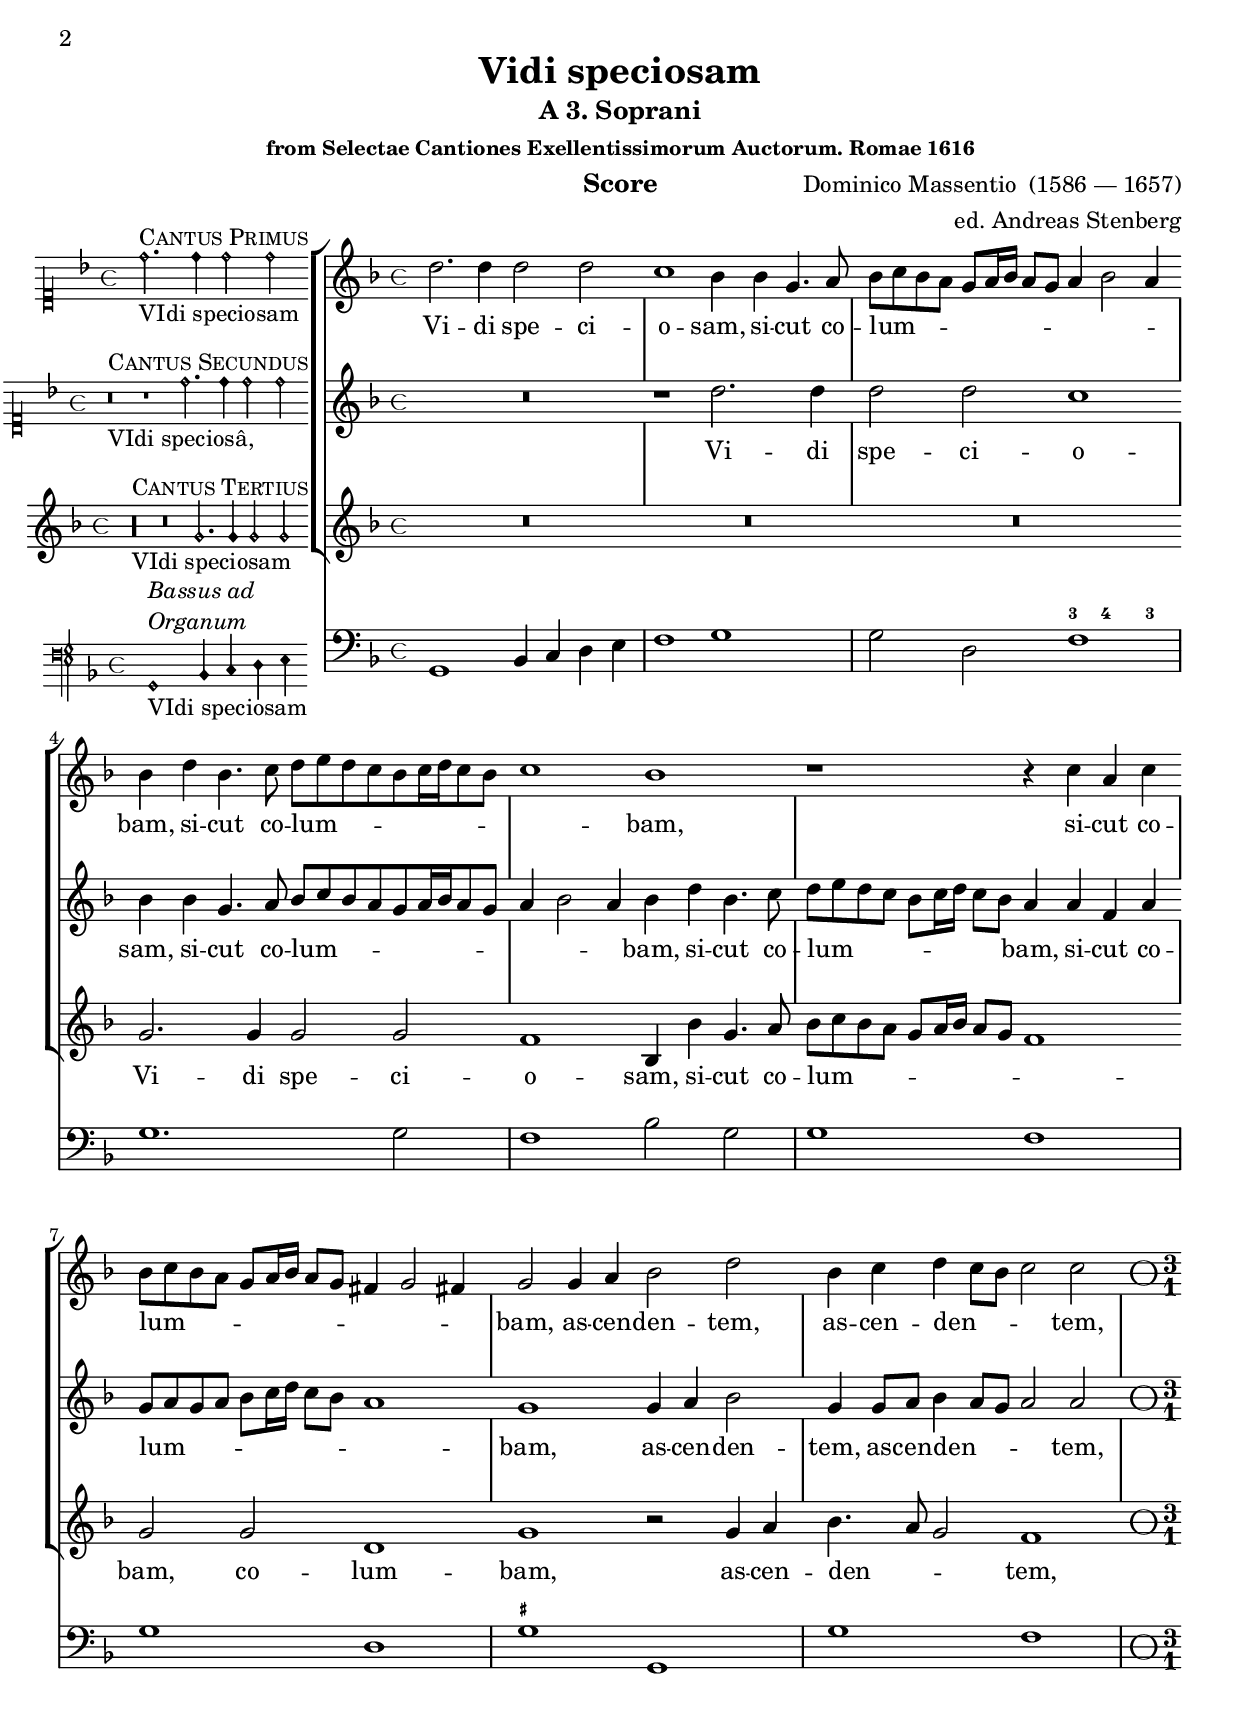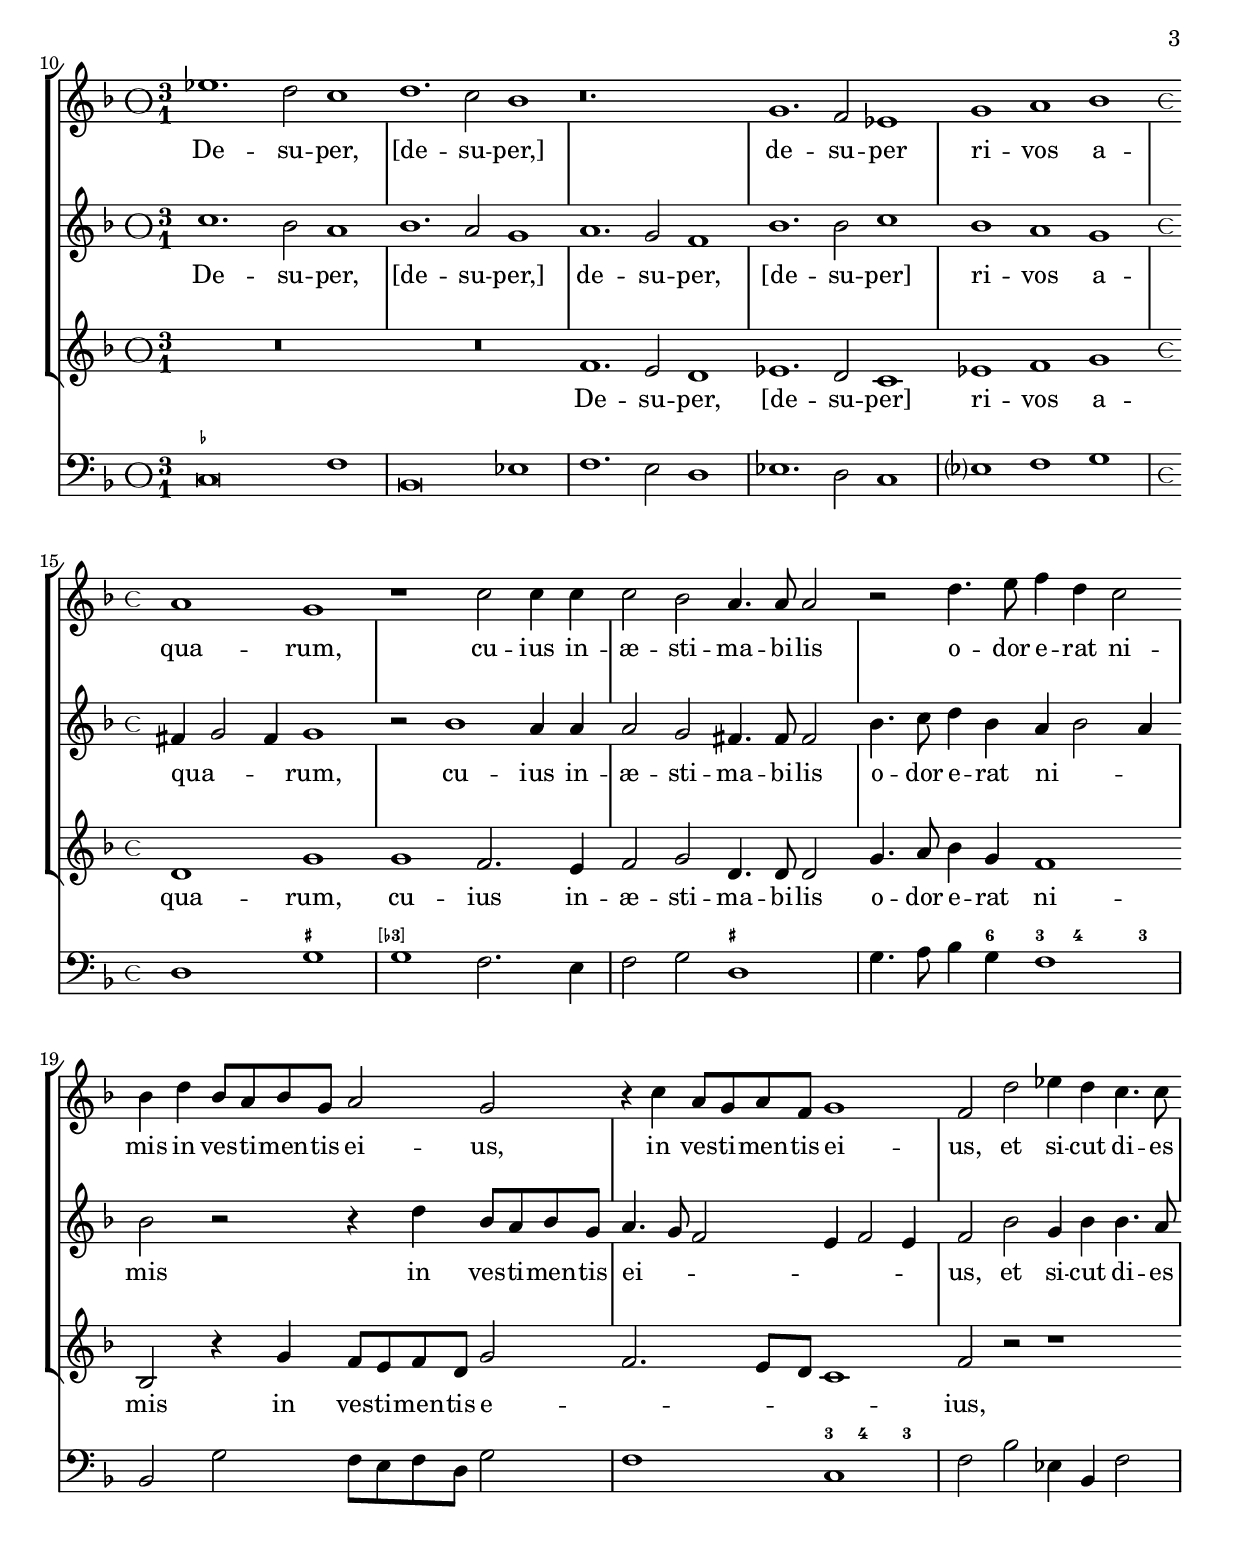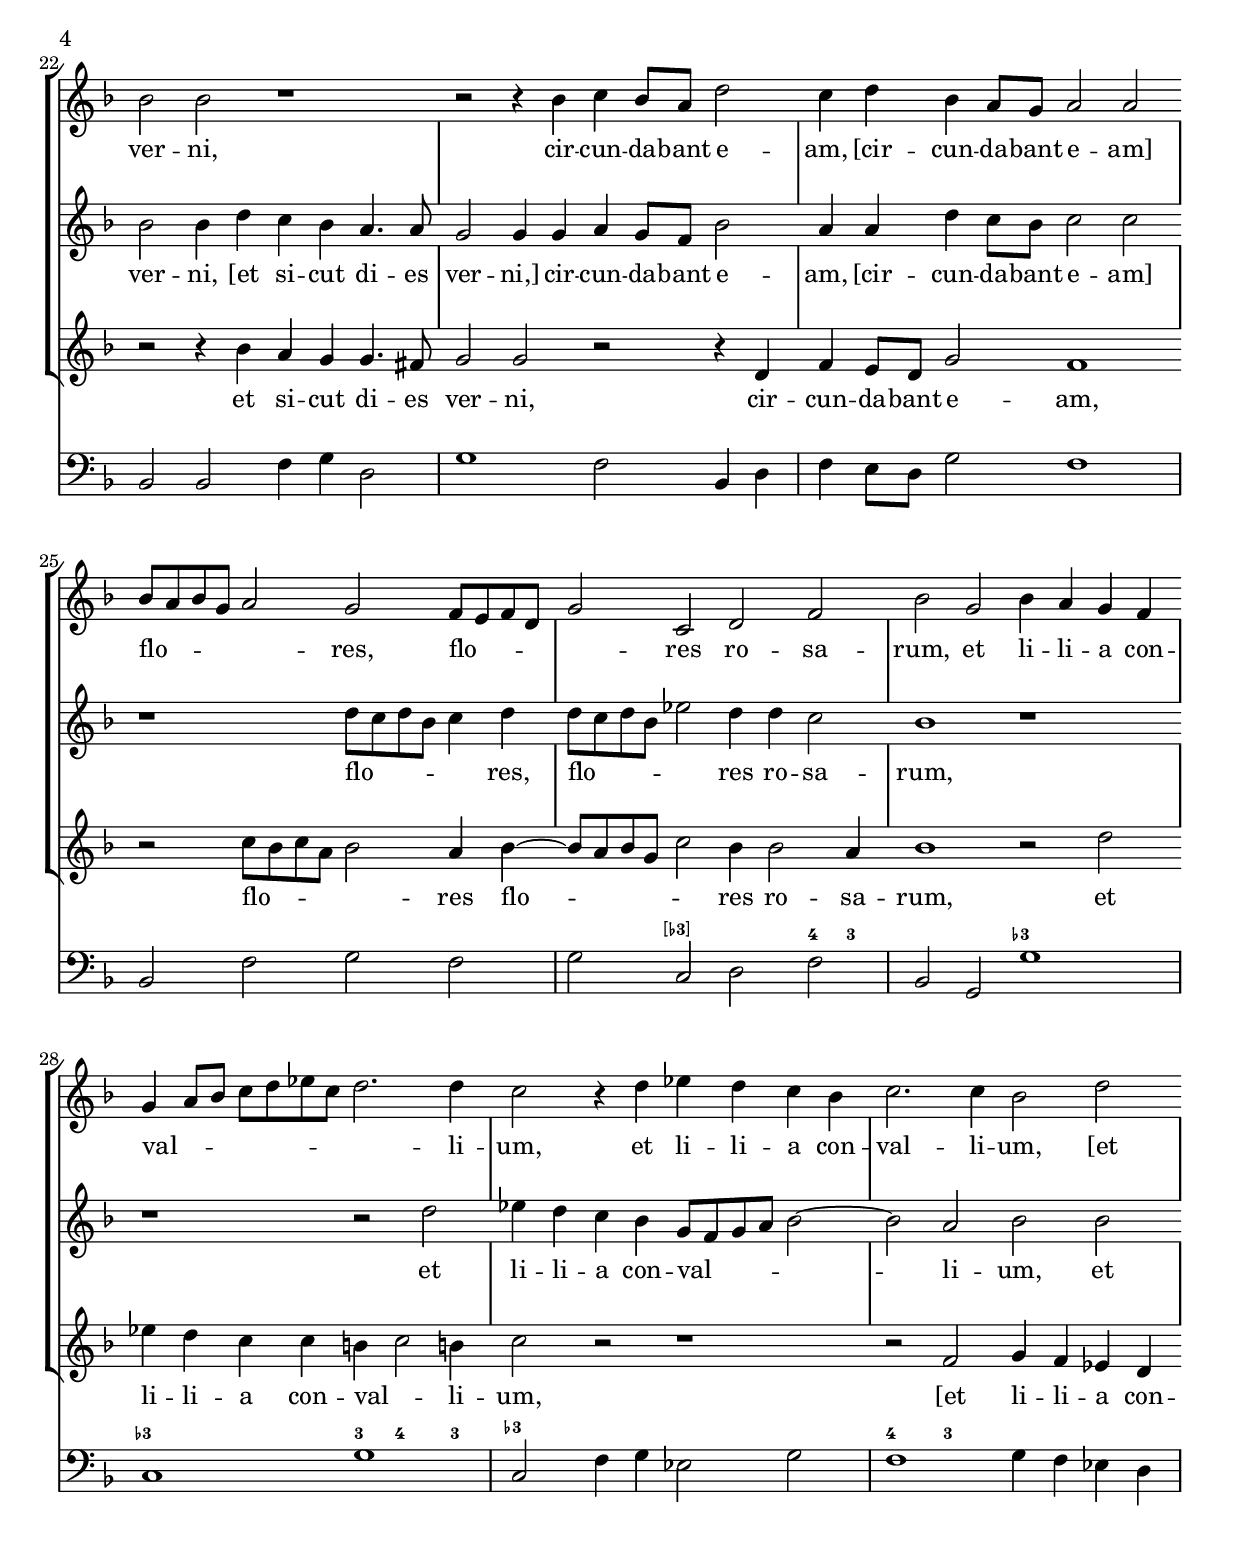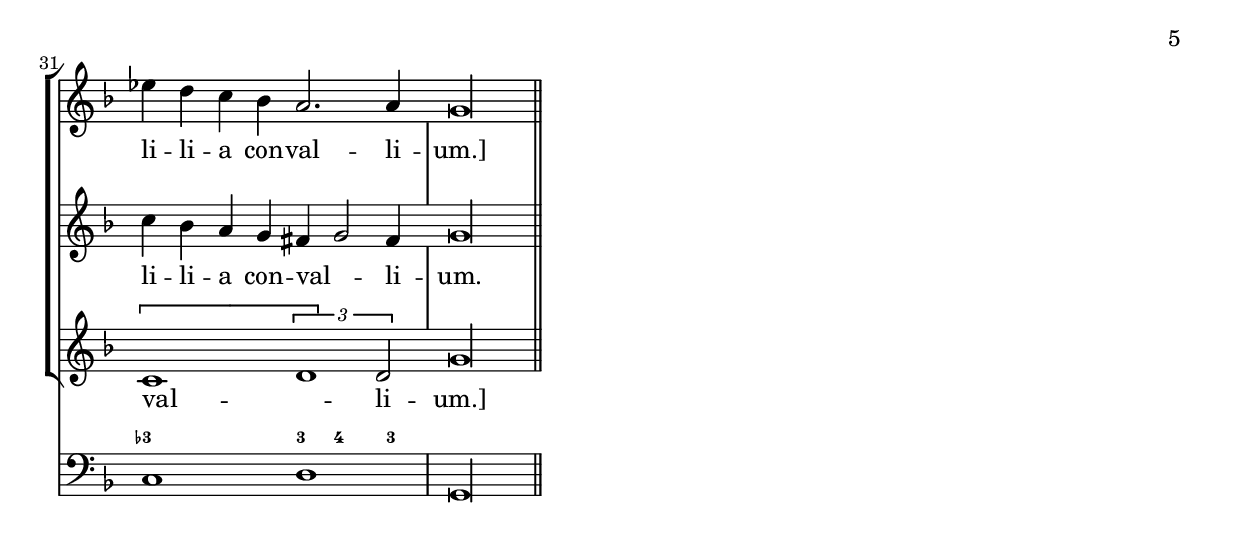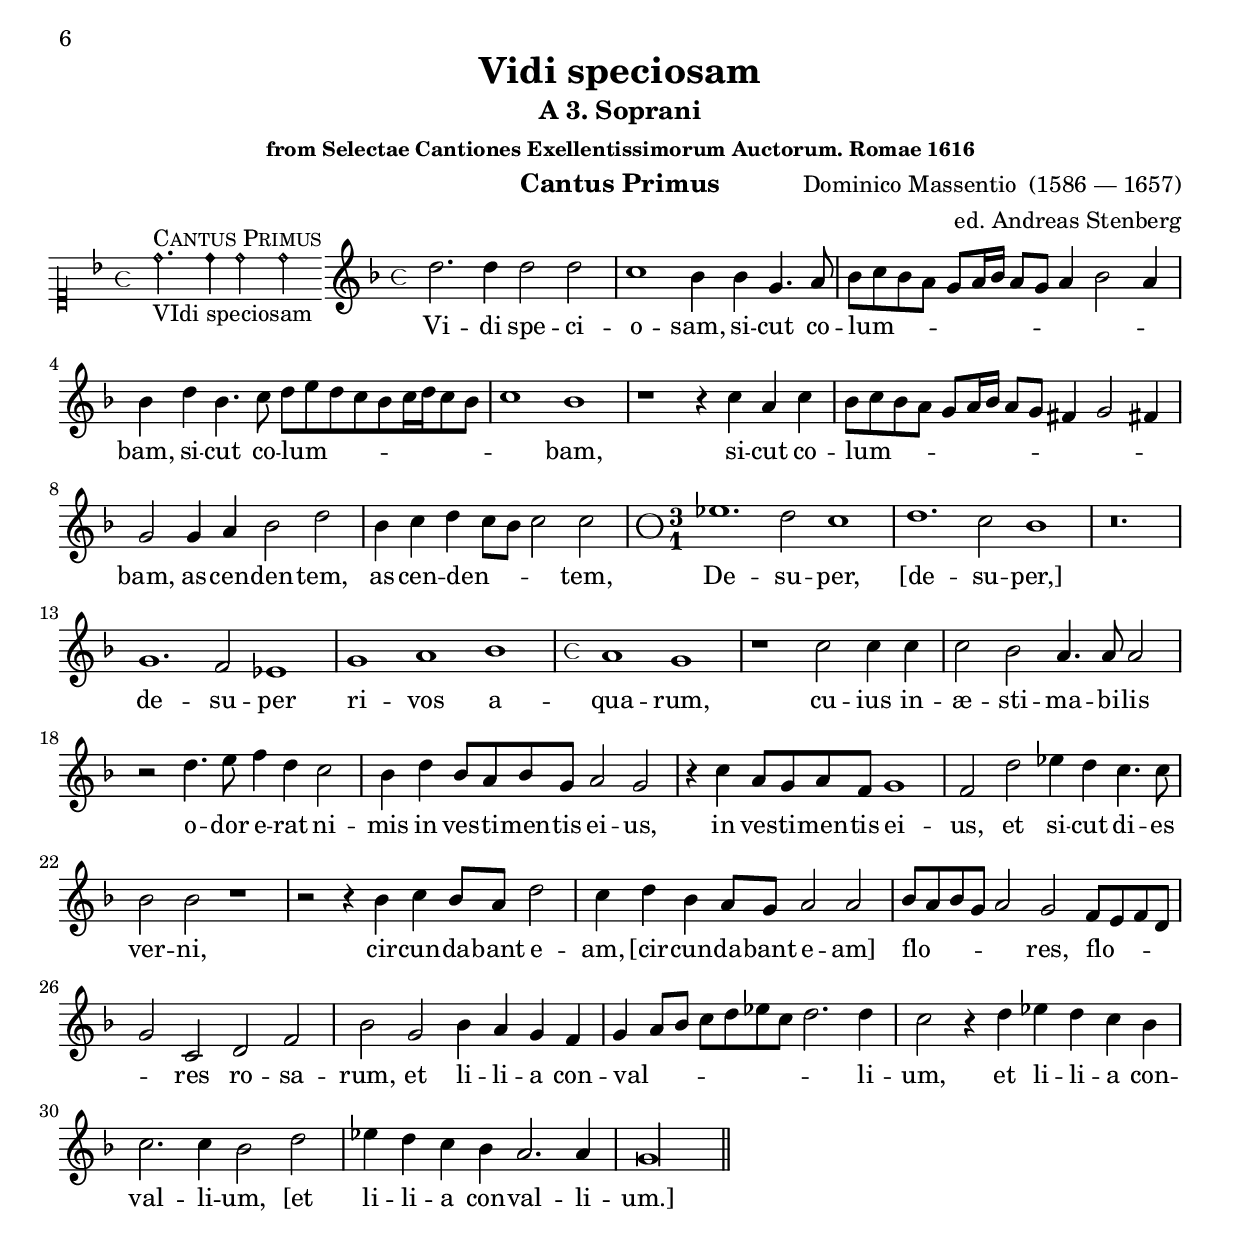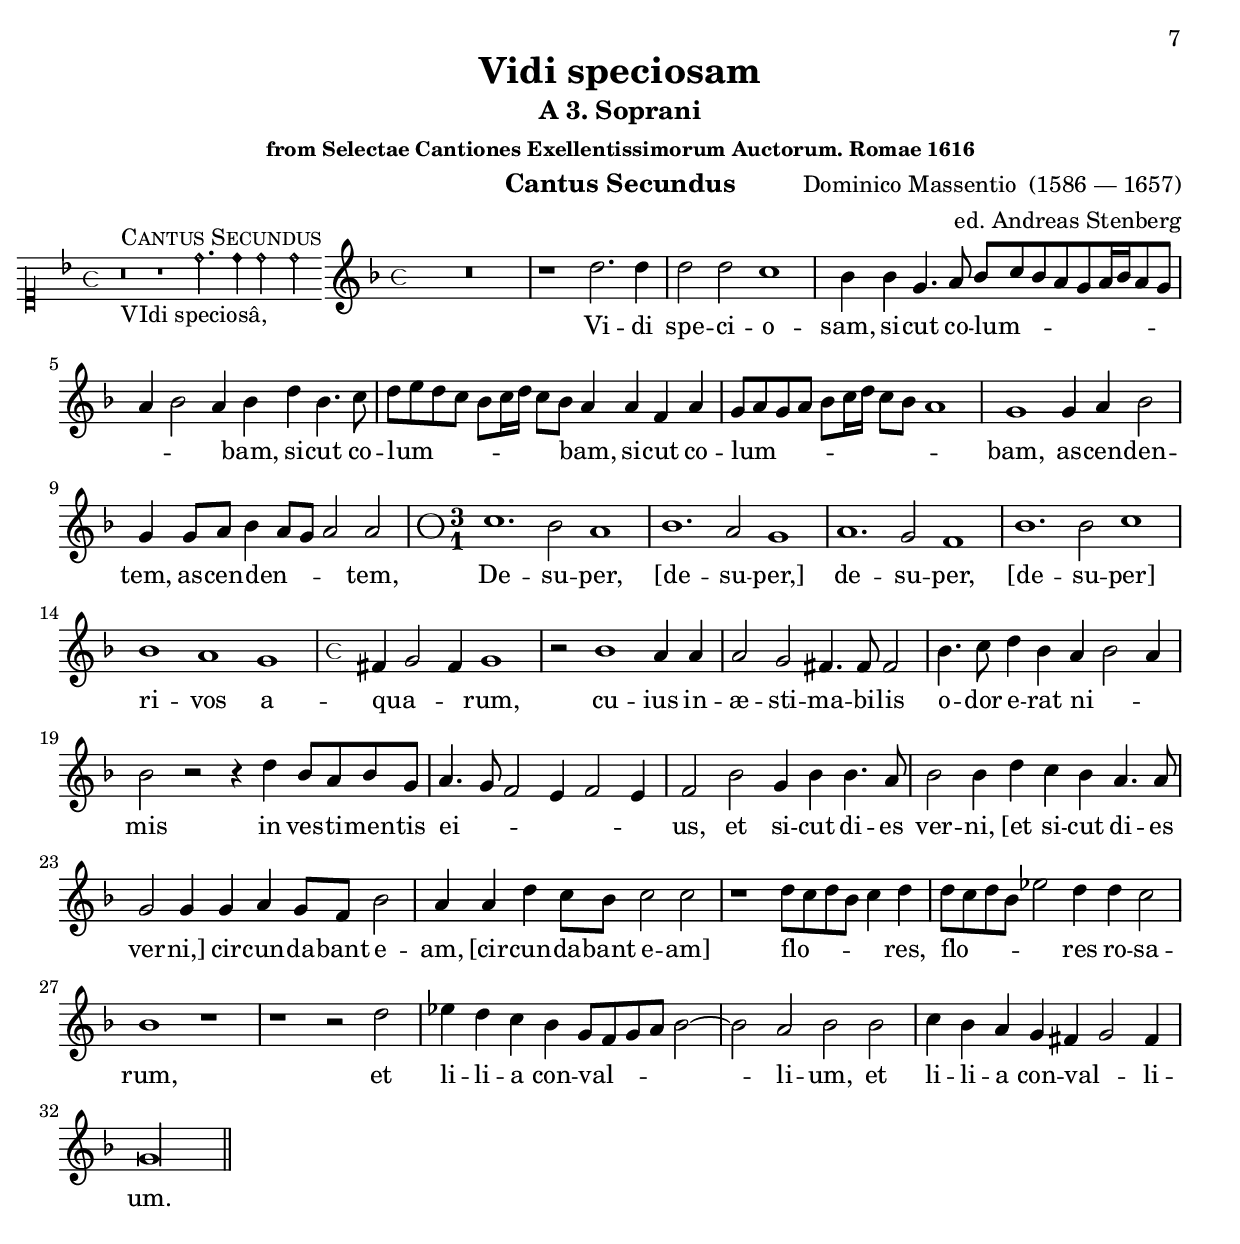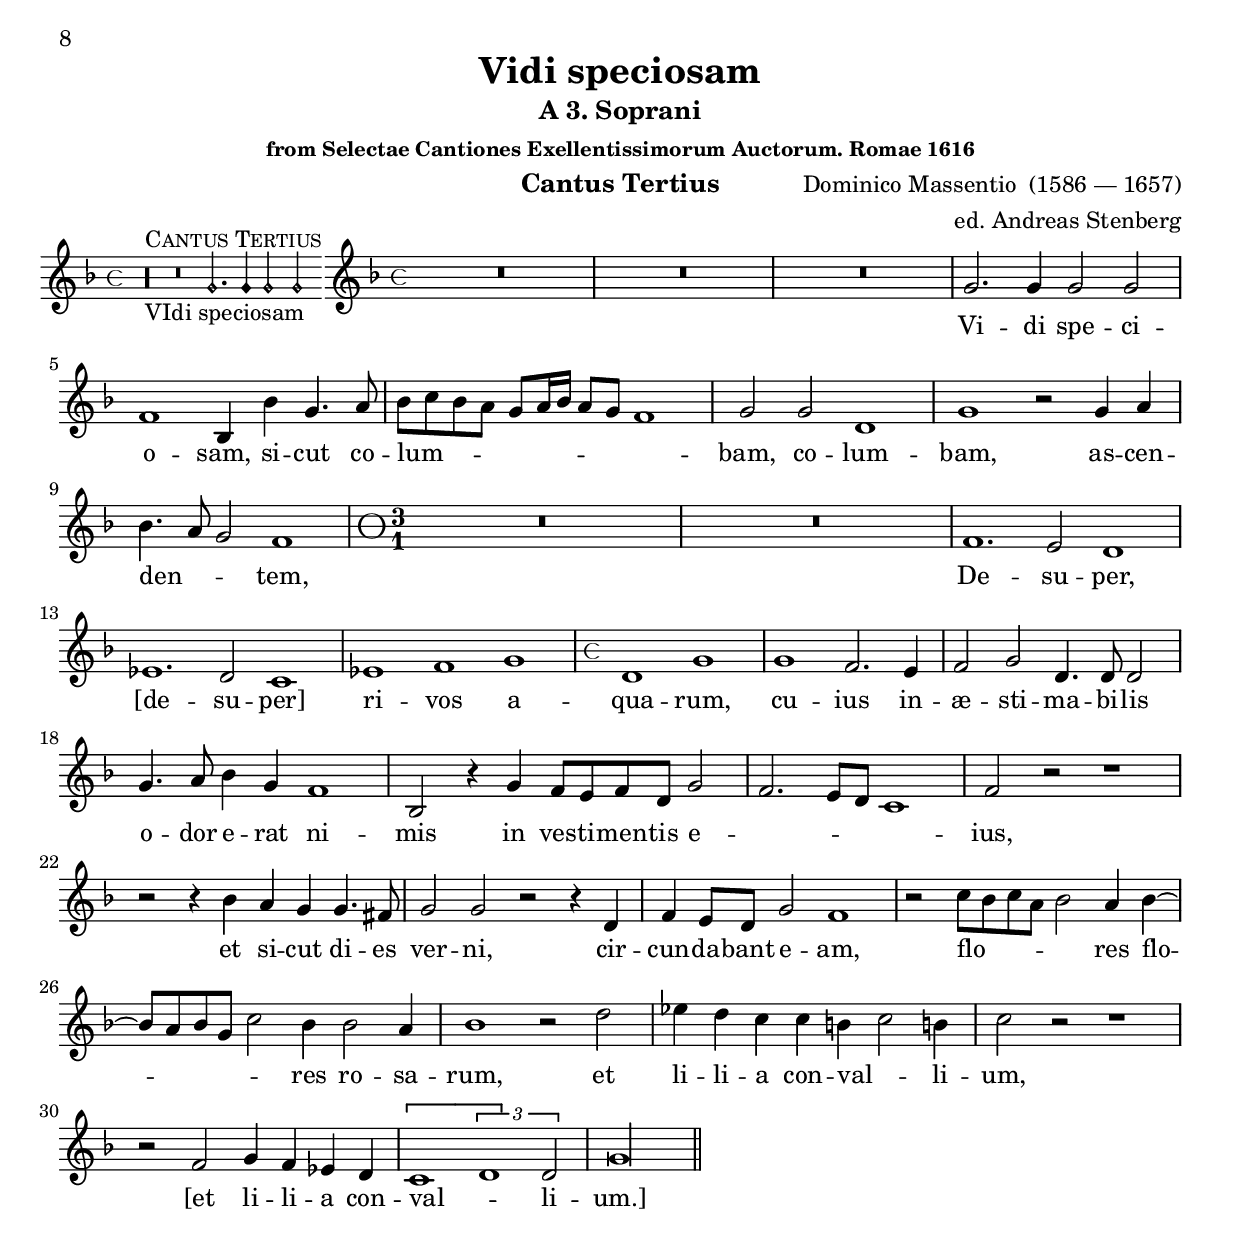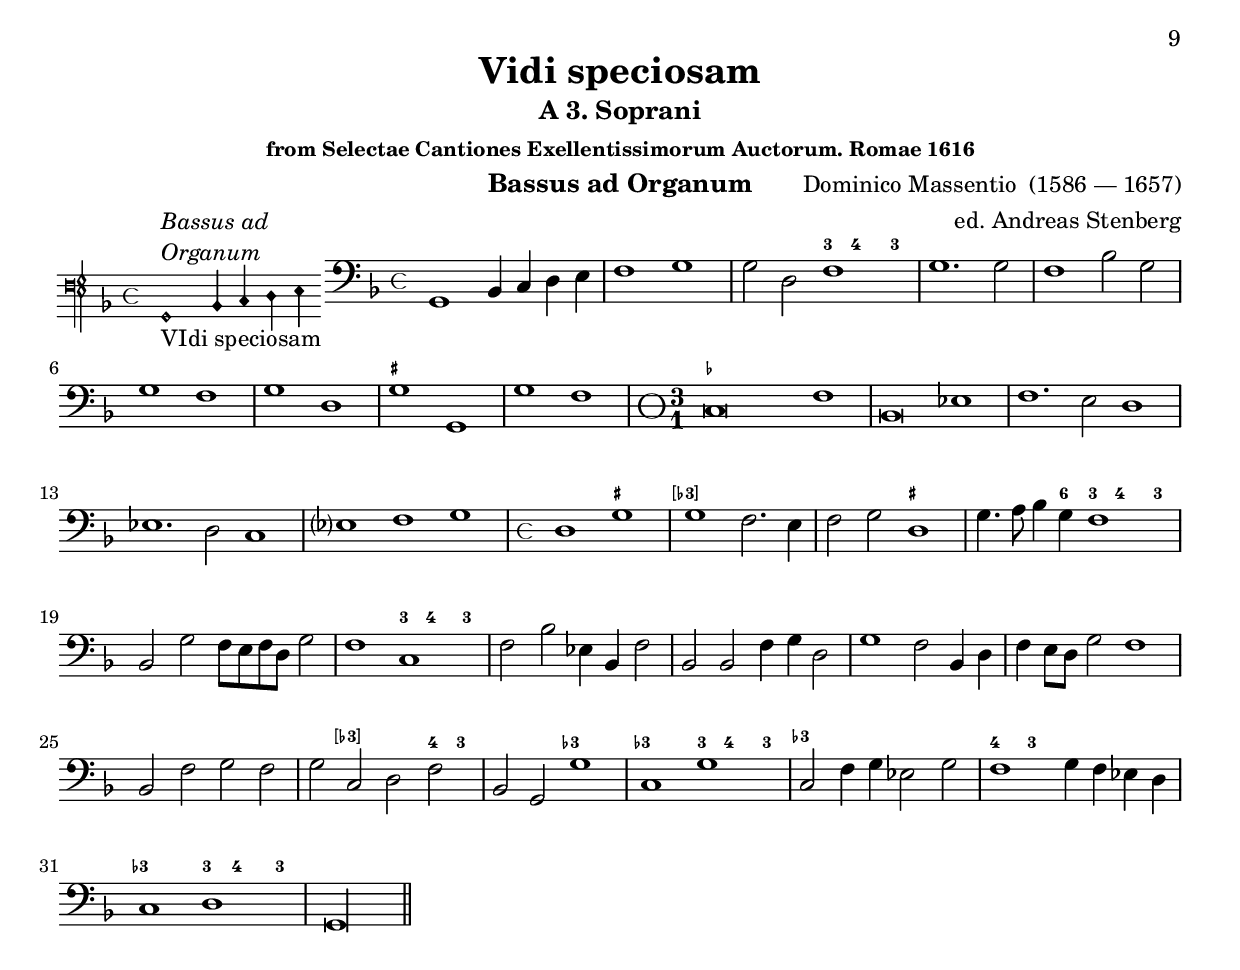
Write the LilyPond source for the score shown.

\version "2.18.0"
\include "deutsch.ly"
ficta = \once \set suggestAccidentals =##t
#(define ((double-time-signature glyph a b) grob)
   (grob-interpret-markup grob
     (markup #:override '(baseline-skip . 2.5) #:number
       (#:line ((markup (#:fontsize 4 #:musicglyph glyph))
                (#:fontsize -1 #:column (a b)))))))
\header {
  title = \markup {
    \center-column {
      "Vidi speciosam"
%      "Wann er zu nacht"
%      \vspace #0.5
    }
  }
  subtitle = "A 3. Soprani"
  subsubtitle = "from Selectae Cantiones Exellentissimorum Auctorum. Romae 1616"
  composer = "Dominico Massentio  (1586 — 1657)"
  arranger = "ed. Andreas Stenberg"
  poet = ""
  meter =""
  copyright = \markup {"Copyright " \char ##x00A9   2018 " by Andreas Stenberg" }
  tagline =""
}
global = {
  \key f \major
}
%% PDF 14
sopMusic = \relative c'' {

  \set Score.tempoHideNote = ##t
  \tempo 1 = 48
  \override Staff.TimeSignature.style = #'mensural
  \time 4/4
  \set Timing.measureLength = #(ly:make-moment 4/2)
  \tag #'Score {
    \override Staff.BarLine.transparent = ##t
  }
  \tag #'Parts  { \set Timing.defaultBarType = "!" }
 d2. d4 d2 d2
 c1 b4 b4 g4. a8
 b8\melisma c8 b8 a8 g8 a16 b16 a8 g8 a4 b2 a4\melismaEnd
 b4 d4									%% end of first line in orig.
 b4. c8 d8\melisma e8 d8 c8 b8 c16 d16 c8 b8
 c1\melismaEnd b1
 r1 r4 c4 a4 c4
 b8\melisma c8 b8 a8 g8 a16 b16 a8 g8 fis4 g2 fis!4\melismaEnd		%% end of second line
 g2 g4 a4 b2 d2
 b4 c4 d4\melisma c8 b8 c2\melismaEnd c2
   \tempo \breve. = 48
  \once \override Score.TimeSignature.stencil =
  #(double-time-signature  "timesig.mensural32" "3" "1")
  \time 3/1
  es1. d2 c1
  d1. c2 b1
  r\breve.
  g1. f2 es1
  g1 a1 b1								%% end of third line
  \tempo 1 = 48
  \time 4/4
  \set Timing.measureLength = #(ly:make-moment 4/2)
  a1 g1
  r1 c2 c4 c4
  c2 b2 a4. a8 a2
  r2 d4. e8 f4 d4 c2
  b4 d4 b8 a8 b8 g8 a2 g2						%% end of fourth line
  r4  c4 a8 g8 a8 f8 g1
  f2 d'2 es4 d4 c4. c8
  b2 b2 r1
  r2 r4 b4 c4 b8 a8 d2
  c4 d4         							%% end of fifth line
  b4 a8 g8 a2 a2
  b8\melisma a8 b8 g8 a2\melismaEnd g2
  f8\melisma e8 f8 d8 g2\melismaEnd c,2 d2 f2
  b2 g2 b4 a4  g4 f4
  g4\melisma a8 b8							%% end of sixth line
  c8 d8 es8 c8 d2.\melismaEnd d4
  c2 r4 d4 es4 d4 c4 b4
  c2. c4 b2 d2
  es4 d4 c4 b4 a2. a4
  \cadenzaOn
  g\longa
 \revert Staff.BarLine.transparent
  \bar "||"
}
sopWords = \lyricmode {
  Vi -- di spe -- ci -- o -- sam,
  si -- cut co -- lum -- bam,
  si -- cut co -- lum -- bam,
  si -- cut co -- lum -- bam,
  as -- cen -- den -- tem,
  as -- cen -- den -- tem,
  De -- su -- per,
  [de -- su -- per,]
  de -- su -- per ri -- vos a -- qua -- rum,
  cu -- ius in -- æ -- sti -- ma -- bi -- lis o -- dor e -- rat
  ni -- mis in ves -- ti -- men -- tis ei -- us,
  in ves -- ti -- men -- tis ei -- us,
  et si -- cut di -- es ver -- ni,
  cir -- cun -- da -- bant e -- am,
  [cir -- cun -- da -- bant e -- am] flo -- res,
  flo -- res ro -- sa -- rum,
  et li -- li -- a con -- val -- li -- um,
  et li -- li -- a con -- val -- li -- um,
  [et li -- li -- a con -- val -- li -- um.]
}
%%PDF 30
tenorMusic = \relative c' {
  \clef "G"
  \set Score.tempoHideNote = ##t
  \tempo 1 = 56
  \override Staff.TimeSignature.style = #'mensural
  \time 4/4
  \set Timing.measureLength = #(ly:make-moment 4/2)
  \tag #'Score {
    \override Staff.BarLine.transparent = ##t
  }
  \tag #'Parts  { \set Timing.defaultBarType = "!" }
   R\breve
   r1 d'2. d4
   d2 d2 c1
   b4 b4 g4. a8 b8\melisma c8 b8 a8 g8 a16 b16 a8 g8
   a4 b2 a4\melismaEnd b4 d4								%% end of first line in orig.
   b4. c8 d8\melisma e8 d8 c8 b8 c16 d16 c8 b8\melismaEnd a4 a4 f4 a4
   g8\melisma a8 g8 a8 b8 c16 d16 c8 b8 a1\melismaEnd
   g1 g4 a4 b2										%% end of second line
   g4 g8 a8 b4\melisma a8 g8 a2\melismaEnd a2
   \once \override Score.TimeSignature.stencil =
  #(double-time-signature  "timesig.mensural32" "3" "1")
  \time 3/1
  c1. b2 a1
  b1. a2 g1
  a1. g2 f1
  b1. b2 c1
  b1 a1 g1										%% end of Third line
  \time 4/4
  \set Timing.measureLength = #(ly:make-moment 4/2)
  fis4\melisma g2 fis4\melismaEnd g1
  r2 b1 a4 a4
  a2 g2 fis4. fis8 fis2
  b4. c8 d4 b4 a4\melisma b2 a4\melismaEnd
  b2 r2 r4 d4										%% end of Fourth  line
  b8 a8 b8 g8
  a4.\melisma g8 f2 e4 f2 e4\melismaEnd
  f2 b2 g4 b4 b4. a8
  b2 b4 d4 c4 b4 a4. a8
  g2 g4 g4 										%% end of fifthline
  a4 g8 f8 b2
  a4 a4 d4 c8 b8 c2 c2
  r1 d8\melisma c8 d8 b8 c4\melismaEnd d4
  d8\melisma c8 d8 b8 es2\melismaEnd d4 d4 c2
  b1 											%% end of sixth line
  r1
  r1 r2 d2
  es4 d4 c4 b4 g8\melisma f8 g8 a8 b2~
  b2\melismaEnd a2 b2 b2
  c4 b4 a4 g4 fis4\melisma g2\melismaEnd fis4
  \cadenzaOn
  g\longa
 \revert Staff.BarLine.transparent
 \bar "||"
}
tenorWords = \lyricmode {
  Vi -- di spe -- ci -- o -- sam,
  si -- cut co -- lum -- bam,
  si -- cut co -- lum -- bam,
  si -- cut co -- lum -- bam,
  as -- cen -- den -- tem,
  as -- cen -- den -- tem,
  De -- su -- per,
  [de -- su -- per,]
  de -- su -- per,
  [de -- su -- per] ri -- vos a -- qua -- rum,
  cu -- ius in -- æ -- sti -- ma -- bi -- lis o -- dor e -- rat
  ni -- mis in ves -- ti -- men -- tis ei -- us,
  et si -- cut di -- es ver -- ni,
 [et si -- cut di -- es ver -- ni,]
 cir -- cun -- da -- bant e -- am,
  [cir -- cun -- da -- bant e -- am] flo -- res,
  flo -- res ro -- sa -- rum,
  et li -- li -- a con -- val -- li -- um,
  et li -- li -- a con -- val -- li -- um.
}
%% PDF 49
bassMusic = \relative c'' {
  \set Score.tempoHideNote = ##t
  \tempo 1 = 56
  \override Staff.TimeSignature.style = #'mensural
  \time 4/4
  \set Timing.measureLength = #(ly:make-moment 4/2)
  \tag #'Score {
    \override Staff.BarLine.transparent = ##t
  }
  \tag #'Parts  { \set Timing.defaultBarType = "!" }
  R\breve*3
  g2. g4 g2 g2
  f1 b,4 b'4 g4. a8
  b8\melisma c8 b8 a8 g8 a16 b16 a8 g8 f1\melismaEnd
  g2 g2							%% end of first line in orig.
  d1
  g1 r2 g4 a4
  b4.\melisma a8 g2\melismaEnd f1
    \once \override Score.TimeSignature.stencil =
  #(double-time-signature  "timesig.mensural32" "3" "1")
  \time 3/1
  R\breve.*2
  f1. e2 d1
  es1. d2 c1
  es1 f1 g1
  \time 4/4
  \set Timing.measureLength = #(ly:make-moment 4/2)
  d1 g1
  g1							%% end of second line
  f2. e4
  f2 g2 d4. d8 d2
  g4. a8 b4 g4 f1
  b,2 r4 g'4 f8 e8 f8 d8 g2\melisma
  f2. e8 d8 c1\melismaEnd
  f2 r2 r1						%% end of third line
  r2 r4 b4 a4 g4 g4. fis8
  g2 g2 r2 r4 d4
  f4 e8 d8 g2 f1
  r2 c'8\melisma b8 c8 a8 b2\melismaEnd a4  b4~
  b8\melisma a8 b8 g8 c2\melismaEnd					%% end of fourth line
  b4 b2 a4
  b1 r2 d2
  es4 d4 c4 c4 h4\melisma c2\melismaEnd h!4
  c2 r2 r1
  r2 f,2 g4 f4 es4 d4
  \[c1\melisma \tuplet 3/2 { d1\melismaEnd\] d2 }
  \cadenzaOn
  g\longa
  \revert Staff.BarLine.transparent
  \bar "||"
}
bassWords = \lyricmode {
  Vi -- di spe -- ci -- o -- sam,
  si -- cut co -- lum -- bam,
  co -- lum -- bam,
  as -- cen -- den -- tem,
  De -- su -- per,
  [de -- su -- per]
  ri -- vos a -- qua -- rum,
  cu -- ius in -- æ -- sti -- ma -- bi -- lis o -- dor e -- rat
  ni -- mis in ves -- ti -- men -- tis e -- ius,
  et si -- cut di -- es ver -- ni,
  cir -- cun -- da -- bant e -- am,
  flo -- res
  flo -- res ro -- sa -- rum,
  et li -- li -- a con -- val -- li -- um,
  [et li -- li -- a con -- val -- li -- um.]
}
%% PDF 63
continuo = \figuremode {
  s1*2
  s1*2
  s1 <3>4 <4>2 <3>4
  s1*2
  s1*2
  s1*2
  s1*2
  <_+>1 s1				%% end of first line in orig
  s1*2
  <_->1 s1 s1
  s1*3
  s1*3
  s1*3
  s1*3
  s1 <_+>1
  <[3-]>1 s1				%% end of second line
  s1 <_+>1
  s2. <6>4 <3>4 <4>2 <3>4
  s1*2
  s1 <3>4 <4>2 <3>4
  s1*2
  s1					%% end of third line
  s1
  s1*2
  s1*2
  s1*2
  s2 <[3-]>2 s2 <4>4 <3>4
  s1 <3->1
  <3->1 <3>4 <4>2 <3>4			%% end of fourth line
  <3->2 s1.
  <4>2 <3>2 s1
  <3->1 <3>4 <4>2 <3>4
  s\longa
\override Staff.BassFigureAlignmentPositioning.direction = #UP
  %\bassFigureStaffAlignmentUp
  \set Staff.useBassFigureExtenders = ##t
  \override Staff.BassFigureAlignmentPositioning.direction = #DOWN
  %\bassFigureStaffAlignmentDown
}


bassAdOrgMusic = \relative c {
  \clef "bass"
  \set Score.tempoHideNote = ##t
  \tempo 1 = 56
  \override Staff.TimeSignature.style = #'mensural
  \time 4/4
  \set Timing.measureLength = #(ly:make-moment 4/2)
  \tag #'Score {
    \override Staff.BarLine.transparent = ##f
  }
  \tag #'Parts  { \set Timing.defaultBarType = "!" }
  g1 b4 c4 d4 e4
  f1 g1
  g2 d2 f1
  g1. g2
  f1 b2 g2
  g1 f1
  g1 d1
  g1 g,1					%% end of first  line in orig.
  g'1 f1
  \once \override Score.TimeSignature.stencil =
  #(double-time-signature  "timesig.mensural32" "3" "1")
  \time 3/1
  c\breve f1
  b,\breve es1
  f1. e2 d1
  es1. d2 c1
  es?1 f1 g1
  \time 4/4
  \set Timing.measureLength = #(ly:make-moment 4/2)
  d1 g1
  g1 f2. e4
  f2 g2 d1
  g4. a8 b4 g4 f1
  b,2 g'2 f8 e8 f8 d8 g2
  f1 c1
  f2 b2 es,4 b4 f'2
  b,2 b2 					%% end of third line
  f'4 g4 d2
  g1 f2 b,4 d4
  f4 e8 d8 g2 f1
  b,2 f'2 g2 f2
  g2 c,2 d2 f2
  b,2 g2 g'1
  c,1 g'1					%% end of fourth line
  c,2 f4 g4 es2 g2
  f1 g4 f4 es4 d4
  c1 d1
  \cadenzaOn
  g,\longa
\revert Staff.BarLine.transparent
\bar "||"
}

incipitDiscantus = \markup {
  \score {
    {
      %      \set Staff.instrumentName = #"Tenor "
      \override NoteHead.style = #'neomensural
      \override Rest.style = #'neomensural
      \override Staff.TimeSignature.style = #'mensural
      \cadenzaOn
      \clef "petrucci-c1"
      \key f \major
      \time 4/4

      d''2. ^\markup { \smallCaps"Cantus Primus"} _"VIdi speciosam"
      d''4 d''2 d''2
    }
    \layout {
      \context {
        \Voice
        \remove "Ligature_bracket_engraver"
        \consists "Mensural_ligature_engraver"
      }
      line-width = 4.5\cm
    }
  }
}


incipitTenor = \markup {
  \score {
    {
      %      \set Staff.instrumentName = #"Tenor "
      \override NoteHead.style = #'neomensural
      \override Rest.style = #'neomensural
      \override Staff.TimeSignature.style = #'mensural
      \cadenzaOn
      \clef "petrucci-c1"
      \key f \major
      \time 4/4
      r\breve ^\markup \smallCaps"Cantus Secundus" _"VIdi speciosâ,"
      r1 d''2. d''4 d''2 d''2
    }
    \layout {
      \context {
        \Voice
        \remove "Ligature_bracket_engraver"
        \consists "Mensural_ligature_engraver"
      }
      line-width = 5.0\cm
    }
  }
}
#(append! supported-clefs '(("mensural-f3" . ("clefs.mensural.f" 0 0))))


incipitBassus = \markup {
  \score {
    {
      %      \set Staff.instrumentName = #"Tenor "
      \override NoteHead.style = #'neomensural
      \override Rest.style = #'neomensural
      \override Staff.TimeSignature.style = #'mensural
      \cadenzaOn
      \clef "treble"
      \key f \major
      \time 4/4
      r\longa^\markup \smallCaps"Cantus Tertius"_"VIdi speciosam"
      r\breve g'2. g'4 g'2 g'2
    }
    \layout {
      \context {
        \Voice
        \remove "Ligature_bracket_engraver"
        \consists "Mensural_ligature_engraver"
      }
      line-width = 4.5\cm
    }
  }
}
incipitBassusAdOrganum = \markup {
  \score {
    {
      %      \set Staff.instrumentName = #"Tenor "
      \override NoteHead.style = #'neomensural
      \override Rest.style = #'neomensural
      \override Staff.TimeSignature.style = #'mensural
      \cadenzaOn
      \clef "petrucci-f"
      \key f \major
      \time 4/4
      g,1^\markup  \column { \italic "Bassus ad" \italic "Organum" }_"VIdi speciosam"
      b,4 c4 d4 e4
          }
    \layout {
      \context {
        \Voice
        \remove "Ligature_bracket_engraver"
        \consists "Mensural_ligature_engraver"
      }
      line-width = 4.5\cm
    }
  }
}
%% sources for Raw Continuo realisation

\parallelMusic #'(voiceA voiceB voiceC voiceD ){
  % Bar 1
  g\longa |
  d'\longa |
  h\longa |
  g,\longa |
  %}
}
%% Scoreblock for printing full score
\score {
  <<
    \keepWithTag #'Score
    \new StaffGroup \with {
      \override VerticalAxisGroup.staff-staff-spacing = #'((basic-distance . 12))
    } <<
      \new Staff = treble <<
        \set Staff.instrumentName = \incipitDiscantus
        \new Voice = "sopranos" {
          \set  Staff.midiInstrument ="choir aahs"
          %	\voiceOne
          << \global \sopMusic >>
        }
      >>
      \new Lyrics = sopranos { s1 }

      \new Staff = tenors <<
        \set Staff.instrumentName = \incipitTenor

        \clef "treble"
        \new Voice = "tenors" {
          \set  Staff.midiInstrument ="choir aahs"
          %	\voiceOne
          << \global \tenorMusic >>
        }
      >>
      \new Lyrics = "tenors" { s1 }
      \new Staff ="basses" {
        \set Staff.instrumentName = \incipitBassus

        \new Voice = "basses" {
          \set  Staff.midiInstrument ="choir aahs"
          \clef "treble"
          %	\voiceTwo
          << \global \bassMusic >>
        }
      }
    >>
    \new Lyrics = basses { s1 }
    %{
    \new PianoStaff \with {
      instrumentName = "Continuo"
      fontSize = #-1.5
      \override StaffSymbol.staff-space = #(magstep -1.5)
      \override StaffSymbol.thickness = #(magstep -1.5)

    } <<
      \new Staff = "right" \with {
        midiInstrument = "harpsichord"
      } \global << \relative c'' \voiceA \\ \relative c'' \stemUp \voiceB\\ \relative c' \stemDown \voiceC >>
      \new Staff = "left" \with {
        midiInstrument = "harpsichord"
      } { \clef bass \global \relative c \voiceD }
    >>
    %}
    <<
      \removeWithTag #'Parts
      \new Staff ="bassAdOrg" {
        \set Staff.instrumentName = \incipitBassusAdOrganum

        \new Voice = "bassusAdOrganum" {
          \set  Staff.midiInstrument ="choir aahs"
          \clef "bass"
          %	\voiceTwo
          << \global \bassAdOrgMusic >>
        }
      }
      \context Staff = bassAdOrg \continuo

    >>
    \context Lyrics = sopranos \lyricsto sopranos \sopWords
    \context Lyrics = tenors \lyricsto tenors \tenorWords
    \context Lyrics = basses \lyricsto basses \bassWords
  >>
  \layout {
    \context {
      \Score
      % no bars in staves
      %      \override BarLine.transparent = ##t

    }
    % the next three instructions keep the lyrics between the bar lines
    \context {
      \Lyrics
      \consists "Bar_engraver"
      \override BarLine.transparent = ##t
    }
    \context {
      \StaffGroup
      \consists "Separating_line_group_engraver"
    }
    \context {
      \Voice
      % no slurs
      \override Slur.transparent = ##t
      % Comment in the below "\remove" command to allow line
      % breaking also at those barlines where a note overlaps
      % into the next bar.  The command is commented out in this
      % short example score, but especially for large scores, you
      % will typically yield better line breaking and thus improve
      % overall spacing if you comment in the following command.
      %\remove "Forbid_line_break_engraver"
    }
    indent = 4.5\cm
  }
  \header {
    instrument = "Score"
    breakbefore = ##t
  }
}
%% Scoreblocks for parts
%% Cantus primus
\score {
  <<
    \keepWithTag #'Parts
    \new StaffGroup \with {
      \override VerticalAxisGroup.staff-staff-spacing = #'((basic-distance . 12))
    } <<
      \new Staff = treble <<
        \set Staff.instrumentName = \incipitDiscantus
        \new Voice = "sopranos" {
          \set  Staff.midiInstrument ="choir aahs"
          %	\voiceOne
          << \global \sopMusic >>
        }
      >>
      \new Lyrics = sopranos { s1 }

    >>
    \context Lyrics = sopranos \lyricsto sopranos \sopWords
  >>
  \layout {
    \context {
      \Score
      % no bars in staves
      %      \override BarLine.transparent = ##t

    }
    % the next three instructions keep the lyrics between the bar lines
    \context {
      \Lyrics
      \consists "Bar_engraver"
      \override BarLine.transparent = ##t
    }
    \context {
      \StaffGroup
      \consists "Separating_line_group_engraver"
    }
    \context {
      \Voice
      % no slurs
      \override Slur.transparent = ##t
      % Comment in the below "\remove" command to allow line
      % breaking also at those barlines where a note overlaps
      % into the next bar.  The command is commented out in this
      % short example score, but especially for large scores, you
      % will typically yield better line breaking and thus improve
      % overall spacing if you comment in the following command.
      %\remove "Forbid_line_break_engraver"
    }
    indent = 4.5\cm
  }
  \header {
    instrument = "Cantus Primus"
    breakbefore = ##t
  }
}
%% Cantus Secundus
\score {
  <<
    \keepWithTag #'Parts
    \new StaffGroup \with {
      \override VerticalAxisGroup.staff-staff-spacing = #'((basic-distance . 12))
    } <<
      \new Staff = tenors <<
        \set Staff.instrumentName = \incipitTenor

        \clef "treble"
        \new Voice = "tenors" {
          \set  Staff.midiInstrument ="choir aahs"
          %	\voiceOne
          << \global \tenorMusic >>
        }
      >>
      \new Lyrics = "tenors" { s1 }
    >>
    \context Lyrics = tenors \lyricsto tenors \tenorWords
  >>
  \layout {
    \context {
      \Score
      % no bars in staves
      %      \override BarLine.transparent = ##t

    }
    % the next three instructions keep the lyrics between the bar lines
    \context {
      \Lyrics
      \consists "Bar_engraver"
      \override BarLine.transparent = ##t
    }
    \context {
      \StaffGroup
      \consists "Separating_line_group_engraver"
    }
    \context {
      \Voice
      % no slurs
      \override Slur.transparent = ##t
      % Comment in the below "\remove" command to allow line
      % breaking also at those barlines where a note overlaps
      % into the next bar.  The command is commented out in this
      % short example score, but especially for large scores, you
      % will typically yield better line breaking and thus improve
      % overall spacing if you comment in the following command.
      %\remove "Forbid_line_break_engraver"
    }
    indent = 4.5\cm
  }
  \header {
    instrument = "Cantus Secundus"
    breakbefore = ##t
  }
}
%% Cantus Tertius
\score {
  <<
    \keepWithTag #'Parts
    \new StaffGroup \with {
      \override VerticalAxisGroup.staff-staff-spacing = #'((basic-distance . 12))
    } <<
      \new Staff ="basses" {
        \set Staff.instrumentName = \incipitBassus

        \new Voice = "basses" {
          \set  Staff.midiInstrument ="choir aahs"
          \clef "treble"
          %	\voiceTwo
          << \global \bassMusic >>
        }
      }
      \new Lyrics = basses { s1 }

    >>
    \context Lyrics = basses \lyricsto basses \bassWords
  >>
  \layout {
    \context {
      \Score
      % no bars in staves
      %      \override BarLine.transparent = ##t

    }
    % the next three instructions keep the lyrics between the bar lines
    \context {
      \Lyrics
      \consists "Bar_engraver"
      \override BarLine.transparent = ##t
    }
    \context {
      \StaffGroup
      \consists "Separating_line_group_engraver"
    }
    \context {
      \Voice
      % no slurs
      \override Slur.transparent = ##t
      % Comment in the below "\remove" command to allow line
      % breaking also at those barlines where a note overlaps
      % into the next bar.  The command is commented out in this
      % short example score, but especially for large scores, you
      % will typically yield better line breaking and thus improve
      % overall spacing if you comment in the following command.
      %\remove "Forbid_line_break_engraver"
    }
    indent = 4.5\cm
  }
  \header {
    instrument = "Cantus Tertius"
    breakbefore = ##t
  }
}
%% Cantus ad Organum
\score {
  \keepWithTag #'Parts
  <<
    \new Staff ="bassAdOrg" {
      \set Staff.instrumentName = \incipitBassusAdOrganum

      \new Voice = "bassusAdOrganum" {
        \set  Staff.midiInstrument ="choir aahs"
        \clef "bass"
        %	\voiceTwo
        << \global \bassAdOrgMusic >>
      }
    }
    \context Staff = bassAdOrg \continuo

  >>
  \layout {
    \context {
      \Score
      % no bars in staves
      %      \override BarLine.transparent = ##t

    }
    % the next three instructions keep the lyrics between the bar lines
    \context {
      \Lyrics
      \consists "Bar_engraver"
      \override BarLine.transparent = ##t
    }
    \context {
      \StaffGroup
      \consists "Separating_line_group_engraver"
    }
    \context {
      \Voice
      % no slurs
      \override Slur.transparent = ##t
      % Comment in the below "\remove" command to allow line
      % breaking also at those barlines where a note overlaps
      % into the next bar.  The command is commented out in this
      % short example score, but especially for large scores, you
      % will typically yield better line breaking and thus improve
      % overall spacing if you comment in the following command.
      %\remove "Forbid_line_break_engraver"
    }
    indent = 4.5\cm
  }
  \header {
    instrument = "Bassus ad Organum"
    breakbefore = ##t
  }
}

%% Scoreblock for midi
\score {
  <<
    \new StaffGroup <<
      \new Staff = treble <<
        \set Staff.instrumentName = \incipitDiscantus
        \new Voice = "sopranos" {
          \set  Staff.midiInstrument ="choir aahs"
          %	\voiceOne
          << \global \sopMusic >>
        }
      >>
      \new Lyrics = sopranos { s1 }

      \new Staff = tenors <<
        \set Staff.instrumentName = \incipitTenor

        \clef "treble"
        \new Voice = "tenors" {
          \set  Staff.midiInstrument ="choir aahs"
          %	\voiceOne
          << \global \tenorMusic >>
        }
      >>
      \new Lyrics = "tenors" { s1 }

      \new Staff ="basses" {
        \set Staff.instrumentName = \incipitBassus

        \new Voice = "basses" {
          \set  Staff.midiInstrument ="choir aahs"
          \clef "G_8"
          %	\voiceTwo
          << \global \bassMusic >>
        }
      }
    >>
    \new Lyrics = basses { s1 }
      \new Staff ="bassAdOrg" {
        \set Staff.instrumentName = \incipitBassusAdOrganum

        \new Voice = "bassusAdOrganum" {
          \set  Staff.midiInstrument ="church organ"
          \clef "bass"
          %	\voiceTwo
          << \global \bassAdOrgMusic >>
        }
      }

    \context Lyrics = sopranos \lyricsto sopranos \sopWords
    \context Lyrics = tenors \lyricsto tenors \tenorWords
    \context Lyrics = basses \lyricsto basses \bassWords
  >>
  \midi {}
}
\paper {
  ragged-bottom = ##t
  ragged-last-bottom = ##t
  ragged-last = ##t
  print-all-headers = ##t
  page-breaking = #ly:minimal-breaking
}

%{
convert-ly.py (GNU LilyPond) 2.18.2  convert-ly.py: Processing `'...
Applying conversion: 2.15.7, 2.15.9, 2.15.10, 2.15.16, 2.15.17,
2.15.18, 2.15.19, 2.15.20, 2.15.25, 2.15.32, 2.15.39, 2.15.40,
2.15.42, 2.15.43, 2.16.0, 2.17.0, 2.17.4, 2.17.5, 2.17.6, 2.17.11,
2.17.14, 2.17.15, 2.17.18, 2.17.19, 2.17.20, 2.17.25, 2.17.27,
2.17.29, 2.17.97, 2.18.0
%}
